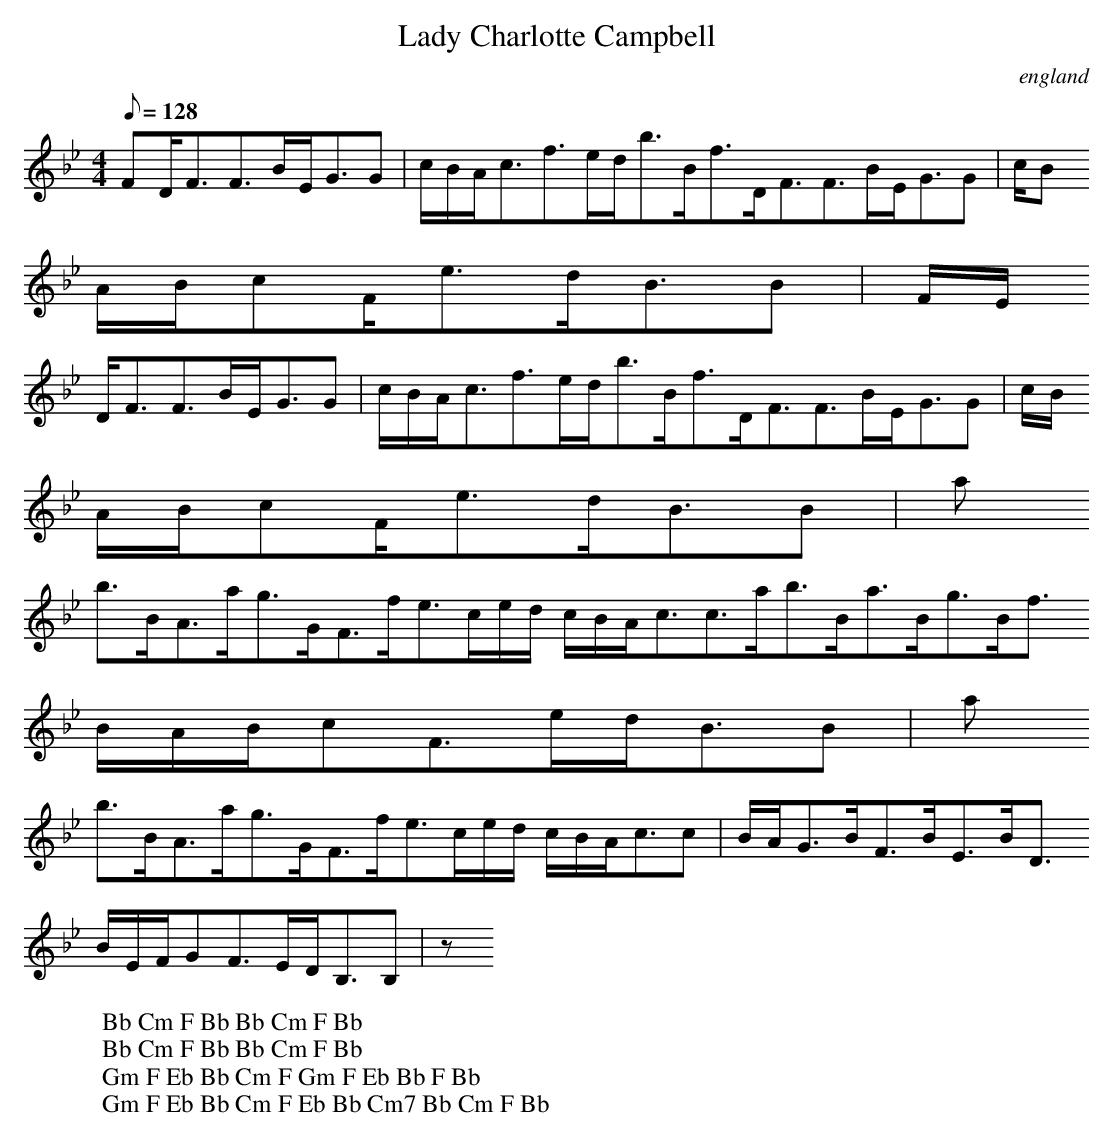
X:1
T:Lady Charlotte Campbell
O:england
M:4/4
L:1/8
Q:128
K:Bb
FD/F3/2F3/2B/E/G3/2G|c/B/A/c3/2f3/2e/d/b3/2B/f3/2D/F3/2F3/2B/E/G3/2G|c/B
/A/B/cF/e3/2d/B3/2B|F/E/
W: Bb Cm F Bb Bb Cm F Bb
D/F3/2F3/2B/E/G3/2G|c/B/A/c3/2f3/2e/d/b3/2B/f3/2D/F3/2F3/2B/E/G3/2G|c/B/
A/B/cF/e3/2d/B3/2B|a
W: Bb Cm F Bb Bb Cm F Bb
b3/2B/A3/2a/g3/2G/F3/2f/e3/2c/e/d/ c/B/A/c3/2c3/2a/b3/2B/a3/2B/g3/2B/f3/
2B/A/B/cF3/2e/d/B3/2B|a
W: Gm F Eb Bb Cm F Gm F Eb Bb F Bb
b3/2B/A3/2a/g3/2G/F3/2f/e3/2c/e/d/ c/B/A/c3/2c|B/A/G3/2B/F3/2B/E3/2B/D3/
2B/E/F/GF3/2E/D/B,3/2B,|z
W: Gm F Eb Bb Cm F Eb Bb Cm7 Bb Cm F Bb
